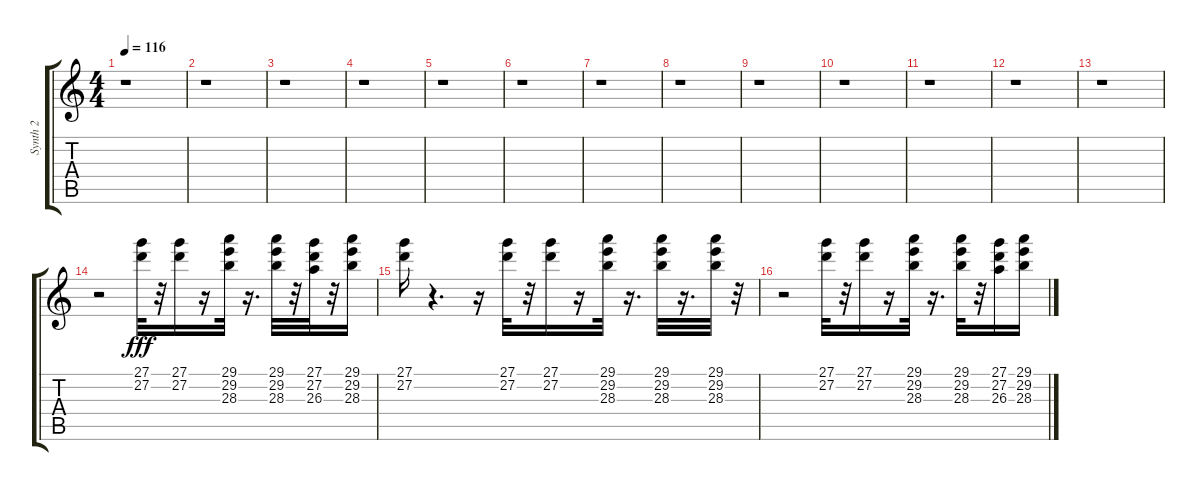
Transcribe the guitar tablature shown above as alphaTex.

\track ("Synth 2" "Synth 2") {instrument pad4choir}
\staff {score tabs}
\tuning (E4 B3 G3 D3 A2 E2) {hide}
\ts (4 4)
\tempo 116
\clef g2
\ks c
r.1{dy fff} |
r.1 |
r.1 |
r.1 |
r.1 |
r.1 |
r.1 |
r.1 |
r.1 |
r.1 |
r.1 |
r.1 |
r.1 |
r.2 (27.1 27.2).32 r.32 (27.1 27.2).16 r.16 (29.1 29.2 28.3).32 r.16{d} (29.1 29.2 28.3).32 r.32 (27.1 27.2 26.3).32 r.32 (29.1 29.2 28.3).16 |
(27.1 27.2).16 r.4{d} r.16 (27.1 27.2).32 r.32 (27.1 27.2).16 r.16 (29.1 29.2 28.3).32 r.16{d} (29.1 29.2 28.3).32 r.16{d} (29.1 29.2 28.3).32 r.32 |
r.2 (27.1 27.2).32 r.32 (27.1 27.2).16 r.16 (29.1 29.2 28.3).32 r.16{d} (29.1 29.2 28.3).32 r.32 (27.1 27.2 26.3).16 (29.1 29.2 28.3).16
